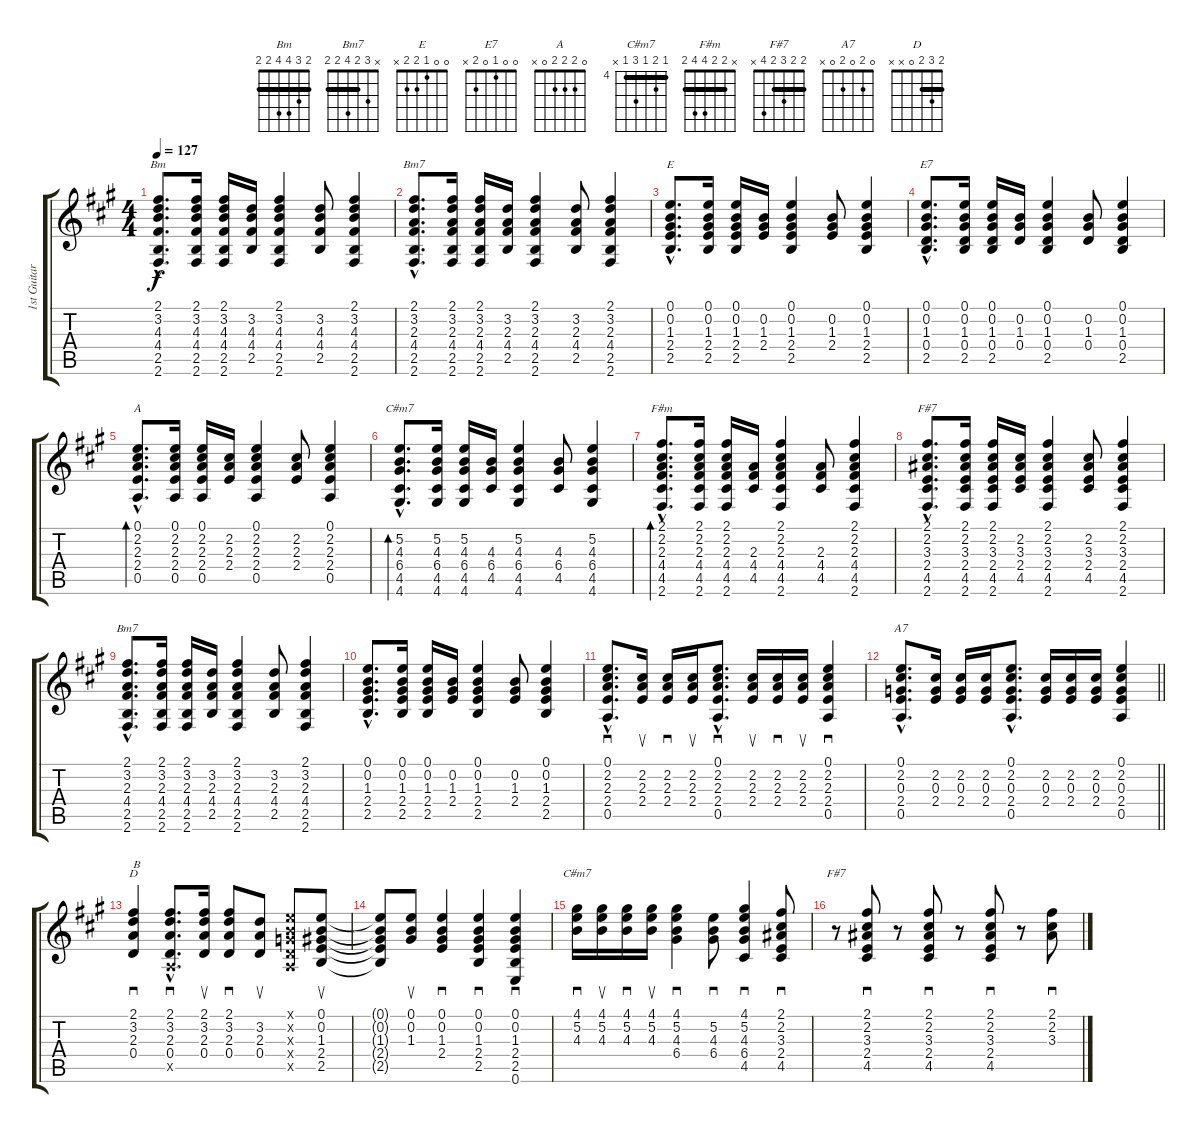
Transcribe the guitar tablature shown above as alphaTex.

\track ("1st Guitar" "1st Guitar") {instrument acousticguitarnylon}
\staff {score tabs}
\tuning (E4 B3 G3 D3 A2 E2) {hide}
\chord ("Bm" 2 3 4 4 2 2) {barre 2}
\chord ("Bm7" 2 3 2 4 2 2) {barre 2}
\chord ("E" 0 0 1 2 2 x)
\chord ("E7" 0 0 1 0 2 x)
\chord ("A" 0 2 2 2 0 x)
\chord ("C#m7" x 5 4 6 4 4) {firstfret 4 barre 4}
\chord ("F#m" x 2 2 4 4 2) {barre 2}
\chord ("F#7" 2 2 3 2 4 2) {barre 2}
\chord ("Bm7" x 3 2 4 2 2) {barre 2}
\chord ("A7" 0 2 0 2 0 x)
\chord ("D" 2 3 2 0 x x) {barre 2}
\chord ("C#m7" 4 5 4 6 4 x) {firstfret 4 barre 4}
\chord ("F#7" 2 2 3 2 4 x) {barre 2}
\ts (4 4)
\tempo 127
\clef g2
\ks a
(2.1{hac} 3.2 4.3{hac} 4.4{hac} 2.5{hac} 2.6{hac}).8{d ch "Bm" dy f} (2.1 3.2 4.3 4.4 2.5 2.6).16 (2.1 3.2 4.3 4.4 2.5 2.6).16 (3.2 4.3 4.4 2.5).16 (2.1 3.2 4.3 4.4 2.5 2.6).4 (3.2 4.3 4.4 2.5).8 (2.1 3.2 4.3 4.4 2.5 2.6).4 |
(2.1{hac} 3.2{hac} 2.3{hac} 4.4{hac} 2.5{hac} 2.6{hac}).8{d ch "Bm7"} (2.1 3.2 2.3 4.4 2.5 2.6).16 (2.1 3.2 2.3 4.4 2.5 2.6).16 (3.2 2.3 4.4 2.5).16 (2.1 3.2 2.3 4.4 2.5 2.6).4 (3.2 2.3 4.4 2.5).8 (2.1 3.2 2.3 4.4 2.5 2.6).4 |
(0.1{hac} 0.2 1.3{hac} 2.4{hac} 2.5{hac}).8{d ch "E"} (0.1 0.2 1.3 2.4 2.5).16 (0.1 0.2 1.3 2.4 2.5).16 (0.2 1.3 2.4).16 (0.1 0.2 1.3 2.4 2.5).4 (0.2 1.3 2.4).8 (0.1 0.2 1.3 2.4 2.5).4 |
(0.1{hac} 0.2 1.3{hac} 0.4{hac} 2.5{hac}).8{d ch "E7"} (0.1 0.2 1.3 0.4 2.5).16 (0.1 0.2 1.3 0.4 2.5).16 (0.2 1.3 0.4).16 (0.1 0.2 1.3 0.4 2.5).4 (0.2 1.3 0.4).8 (0.1 0.2 1.3 0.4 2.5).4 |
(0.1{hac} 2.2 2.3{hac} 2.4{hac} 0.5{hac}).8{d bd 60 ch "A"} (0.1 2.2 2.3 2.4 0.5).16 (0.1 2.2 2.3 2.4 0.5).16 (2.2 2.3 2.4).16 (0.1 2.2 2.3 2.4 0.5).4 (2.2 2.3 2.4).8 (0.1 2.2 2.3 2.4 0.5).4 |
(5.2 4.3{hac} 6.4{hac} 4.5{hac} 4.6{hac}).8{d bd 60 ch "C#m7"} (5.2 4.3 6.4 4.5 4.6).16 (5.2 4.3 6.4 4.5 4.6).16 (4.3 6.4 4.5).16 (5.2 4.3 6.4 4.5 4.6).4 (4.3 6.4 4.5).8 (5.2 4.3 6.4 4.5 4.6).4 |
(2.1{hac} 2.2 2.3{hac} 4.4{hac} 4.5{hac} 2.6{hac}).8{d bd 30 ch "F#m"} (2.1 2.2 2.3 4.4 4.5 2.6).16 (2.1 2.2 2.3 4.4 4.5 2.6).16 (2.3 4.4 4.5).16 (2.1 2.2 2.3 4.4 4.5 2.6).4 (2.3 4.4 4.5).8 (2.1 2.2 2.3 4.4 4.5 2.6).4 |
(2.1{hac} 2.2 3.3{hac} 2.4{hac} 4.5{hac} 2.6{hac}).8{d ch "F#7"} (2.1 2.2 3.3 2.4 4.5 2.6).16 (2.1 2.2 3.3 2.4 4.5 2.6).16 (2.2 3.3 2.4 4.5).16 (2.1 2.2 3.3 2.4 4.5 2.6).4 (2.2 3.3 2.4 4.5).8 (2.1 2.2 3.3 2.4 4.5 2.6).4 |
(2.1{hac} 3.2 2.3{hac} 4.4{hac} 2.5{hac} 2.6{hac}).8{d ch "Bm7"} (2.1 3.2 2.3 4.4 2.5 2.6).16 (2.1 3.2 2.3 4.4 2.5 2.6).16 (3.2 2.3 4.4 2.5).16 (2.1 3.2 2.3 4.4 2.5 2.6).4 (3.2 2.3 4.4 2.5).8 (2.1 3.2 2.3 4.4 2.5 2.6).4 |
(0.1{hac} 0.2 1.3{hac} 2.4{hac} 2.5{hac}).8{d} (0.1 0.2 1.3 2.4 2.5).16 (0.1 0.2 1.3 2.4 2.5).16 (0.2 1.3 2.4).16 (0.1 0.2 1.3 2.4 2.5).4 (0.2 1.3 2.4).8 (0.1 0.2 1.3 2.4 2.5).4 |
(0.1{hac} 2.2 2.3{hac} 2.4{hac} 0.5{hac}).8{d sd} (2.2 2.3 2.4).16{su} (2.2 2.3 2.4).16{sd} (2.2 2.3 2.4).16{su} (0.1{hac} 2.2{hac} 2.3{hac} 2.4{hac} 0.5{hac}).8{d sd} (2.2 2.3 2.4).16{su} (2.2 2.3 2.4).16{sd} (2.2 2.3 2.4).16{su} (0.1 2.2 2.3 2.4 0.5).4{sd} |
\barLineRight lightlight
(0.1{hac} 2.2 0.3{hac} 2.4{hac} 0.5{hac}).8{d ch "A7"} (2.2 0.3 2.4).16 (2.2 0.3 2.4).16 (2.2 0.3 2.4).16 (0.1{hac} 2.2{hac} 0.3{hac} 2.4{hac} 0.5{hac}).8{d} (2.2 0.3 2.4).16 (2.2 0.3 2.4).16 (2.2 0.3 2.4).16 (0.1 2.2 0.3 2.4 0.5).4 |
(2.1 3.2 2.3 0.4).4{sd ch "D" txt "B"} (2.1{hac} 3.2{hac} 2.3{hac} 0.4{hac} 0.5{hac x}).8{d sd} (2.1 3.2 2.3 0.4).16{su} (2.1 3.2 2.3 0.4).8{sd} (3.2 2.3 0.4).8{su} (0.1{x} 0.2{x} 0.3{x} 0.4{x} 0.5{x}).8 (0.1 0.2 1.3 2.4 2.5).8{su} |
(0.1{t} 0.2{t} 1.3{t} 2.4{t} 2.5{t}).8 (0.1 0.2 1.3).8{su} (0.1 0.2 1.3 2.4).4{sd} (0.1 0.2 1.3 2.4 2.5).4{sd} (0.1 0.2 1.3 2.4 2.5 0.6).4{sd} |
(4.1 5.2 4.3).16{sd ch "C#m7"} (4.1 5.2 4.3).16{su} (4.1 5.2 4.3).16{sd} (4.1 5.2 4.3).16{su} (4.1 5.2 4.3 6.4).4{sd} (5.2 4.3 6.4).8{sd} (4.1 5.2 4.3 6.4 4.5).4{sd} (2.1 2.2 3.3 2.4 4.5).8{sd} |
r.8{ch "F#7"} (2.1 2.2 3.3 2.4 4.5).8{sd} r.8 (2.1 2.2 3.3 2.4 4.5).8{sd} r.8 (2.1 2.2 3.3 2.4 4.5).8{sd} r.8 (2.1 2.2 3.3).8{sd}
